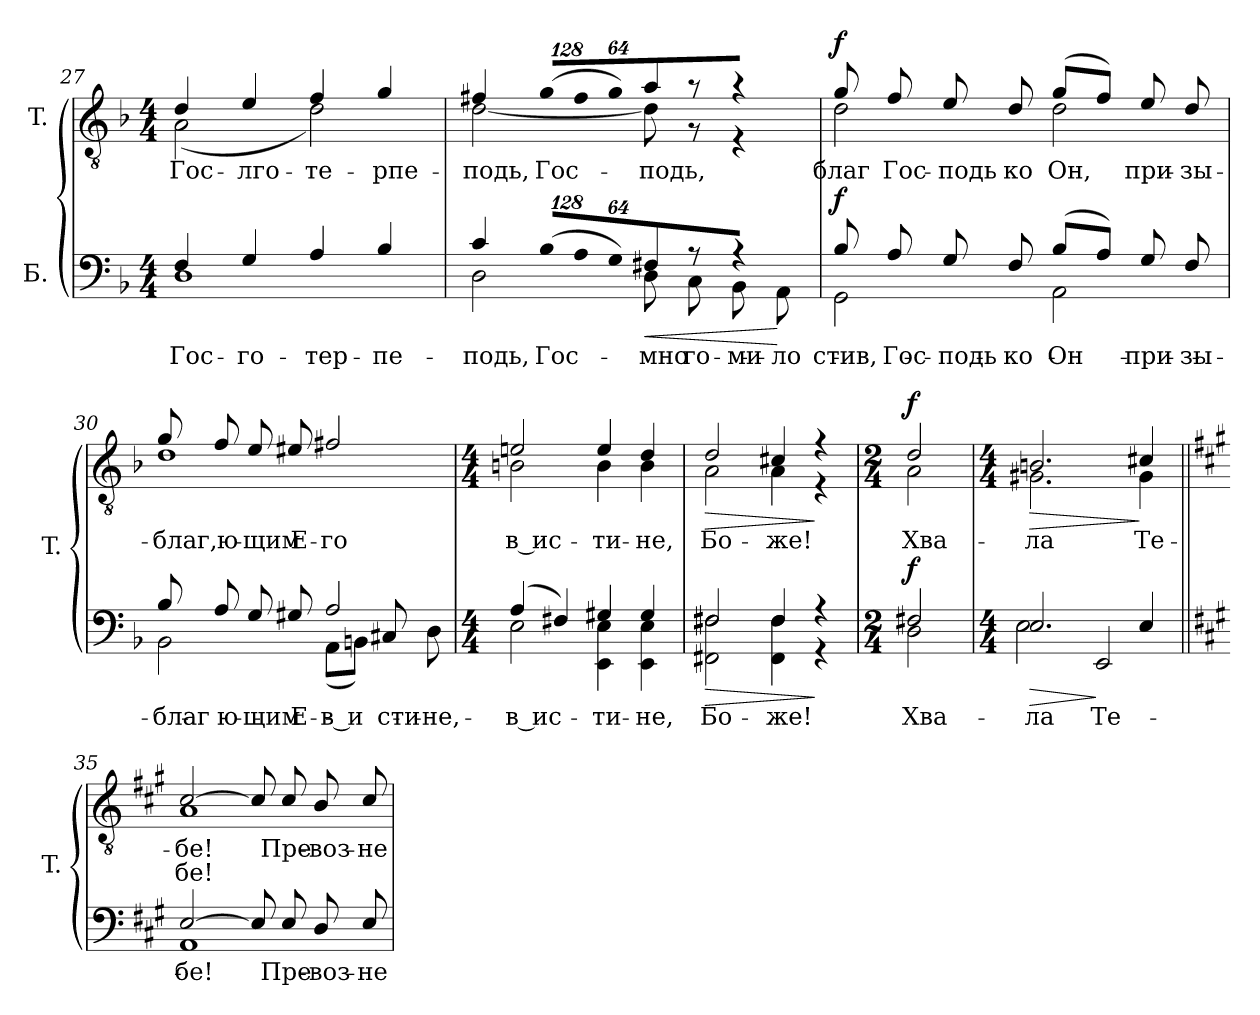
**kern	**text	**dynam	**kern	**text	**text	**dynam
*part2	*part2	*part2	*part1	*part1	*part1	*part1
*staff2	*staff2	*staff2	*staff1	*staff1	*staff1	*staff1
*I"Б.	*	*	*I"T.	*	*	*
*	*	*	*I'T.	*	*	*
!!LO:PB:g=z
*clefF4	*	*	*clefGv2	*	*	*
*	*	*	*ITrd7c12	*	*	*
*k[b-]	*	*	*k[b-]	*	*	*
*d:	*	*	*d:	*	*	*
*M4/4	*	*	*M4/4	*	*	*
=27	=27	=27	=27	=27	=27	=27
!	!LO:LY:a:color=#000000	!	!	!	!	!
*^	*	*	*	*	*	*
!	!	!LO:LY:b:color=#000000	!	!	!	!	!
!	!	!	!	!	!LO:LY:a:color=#000000	!	!
*	*	*	*	*^	*	*	*
!	!	!	!	!	!	!LO:LY:b:color=#000000	!	!
4Fi/	1Di	Гоc-	.	4Di/	(2AAi\	Гоc-	.	.
!	!	!LO:LY:a:color=#000000	!	!	!	!	!	!
!	!	!	!	!	!	!LO:LY:a:color=#000000	!	!
4Gi/	.	го-	.	4Ei/	.	лго-	.	.
!	!	!LO:LY:a:color=#000000	!	!	!	!	!	!
!	!	!	!	!	!	!LO:LY:a:color=#000000	!	!
4Ai/	.	тер-	.	4Fi/	2Di\)	те-	.	.
!	!	!LO:LY:a:color=#000000	!	!	!	!	!	!
!	!	!	!	!	!	!LO:LY:a:color=#000000	!	!
4B-i/	.	пе-	.	4Gi/	.	рпе-	.	.
=28	=28	=28	=28	=28	=28	=28	=28	=28
!	!	!LO:LY:a:color=#000000	!	!	!	!	!	!
!	!	!LO:LY:b:color=#000000	!	!	!	!	!	!
!	!	!	!	!	!	!LO:LY:a:color=#000000	!	!
!	!	!	!	!	!	!LO:LY:b:color=#000000	!	!
4ci/	2Di\	подь,	.	4F#Xi/	[<2Di\	подь,	.	.
*Xbrackettup	*	*	*	*	*	*	*	*
!LO:N:vis=8	!	!	!	!	!	!	!	!
!	!	!LO:LY:a:color=#000000	!	!	!	!	!	!
*	*	*	*	*Xbrackettup	*	*	*	*
!	!	!	!	!LO:N:vis=8	!	!	!	!
!	!	!	!	!	!	!LO:LY:a:color=#000000	!	!
(1024%85B-i/L	.	Гоc-	.	(1024%85Gi/L	.	Гоc-	.	.
!LO:N:vis=8	!	!	!	!LO:N:vis=8	!	!	!	!
1024%85Ai/	.	.	.	1024%85F#i/	.	.	.	.
!LO:N:vis=8	!	!	!	!LO:N:vis=8	!	!	!	!
512%43Gi/J)	.	.	.	512%43Gi/J)	.	.	.	.
!	!	!LO:LY:a:color=#000000	!	!	!	!	!	!
!	!	!LO:LY:b:color=#000000	!LO:HP:b	!	!	!	!	!
!	!	!	!	!	!	!LO:LY:a:color=#000000	!	!
8F#Xi/	8Di\	мно-	<	8Ai/	8Di\]	подь,	.	.
!	!	!LO:LY:b:color=#000000	!	!	!	!	!	!
8r	8Ci\	го-	.	8r	8r	.	.	.
!	!	!LO:LY:b:color=#000000	!	!	!	!	!	!
4r	8BB-i\	ми-	.	4r	4r	.	.	.
!	!	!LO:LY:b:color=#000000	!	!	!	!	!	!
.	8AAi\	ло-	[	.	.	.	.	.
=29	=29	=29	=29	=29	=29	=29	=29	=29
!	!	!LO:LY:a:color=#000000	!	!	!	!	!	!
!	!	!LO:LY:b:color=#000000	!	!	!	!	!	!
!	!	!	!	!	!	!LO:LY:a:color=#000000	!	!
!	!	!	!	!	!	!LO:LY:b:color=#000000	!	!
8B-i/	2GGi\	стив,	f	8Gi/	2Di\	благ	.	f
!	!	!LO:LY:a:color=#000000	!	!	!	!	!	!
!	!	!	!	!	!	!LO:LY:a:color=#000000	!	!
8Ai/	.	Гоc-	.	8Fi/	.	Гоc-	.	.
!	!	!LO:LY:a:color=#000000	!	!	!	!	!	!
!	!	!	!	!	!	!LO:LY:a:color=#000000	!	!
8Gi/	.	подь	.	8Ei/	.	подь	.	.
!	!	!LO:LY:a:color=#000000	!	!	!	!	!	!
!	!	!	!	!	!	!LO:LY:a:color=#000000	!	!
8Fi/	.	ко	.	8Di/	.	ко	.	.
!	!	!LO:LY:a:color=#000000	!	!	!	!	!	!
!	!	!LO:LY:b:color=#000000	!	!	!	!	!	!
!	!	!	!	!	!	!LO:LY:a:color=#000000	!	!
!	!	!	!	!	!	!LO:LY:b:color=#000000	!	!
(8B-i/L	2AAi\	Он	.	(8Gi/L	2Di\	Он,	.	.
8Ai/J)	.	.	.	8Fi/J)	.	.	.	.
!	!	!LO:LY:a:color=#000000	!	!	!	!	!	!
!	!	!	!	!	!	!LO:LY:a:color=#000000	!	!
8Gi/	.	при-	.	8Ei/	.	при-	.	.
!	!	!LO:LY:a:color=#000000	!	!	!	!	!	!
!	!	!	!	!	!	!LO:LY:a:color=#000000	!	!
8Fi/	.	зы-	.	8Di/	.	зы-	.	.
=30	=30	=30	=30	=30	=30	=30	=30	=30
!	!	!LO:LY:a:color=#000000	!	!	!	!	!	!
!	!	!LO:LY:b:color=#000000	!	!	!	!	!	!
!	!	!	!	!	!	!LO:LY:a:color=#000000	!	!
!	!	!	!	!	!	!LO:LY:b:color=#000000	!	!
8B-i/	2BB-i\	благ	.	8Gi/	1Di	благ,	.	.
!	!	!LO:LY:a:color=#000000	!	!	!	!	!	!
!	!	!	!	!	!	!LO:LY:a:color=#000000	!	!
8Ai/	.	ю-	.	8Fi/	.	ю-	.	.
!	!	!LO:LY:a:color=#000000	!	!	!	!	!	!
!	!	!	!	!	!	!LO:LY:a:color=#000000	!	!
8Gi/	.	щим	.	8Ei/	.	щим	.	.
!	!	!LO:LY:a:color=#000000	!	!	!	!	!	!
!	!	!	!	!	!	!LO:LY:a:color=#000000	!	!
8G#Xi/	.	Е-	.	8E#Xi/	.	Е-	.	.
!	!	!LO:LY:a:color=#000000	!	!	!	!	!	!
!	!	!LO:LY:b:color=#000000	!	!	!	!	!	!
!	!	!	!	!	!	!LO:LY:a:color=#000000	!	!
2Ai/	(8AAi\L	в и-	.	2F#Xi/	.	го	.	.
.	8BBni\J)	.	.	.	.	.	.	.
!	!	!LO:LY:b:color=#000000	!	!	!	!	!	!
.	8C#Xi/	сти-	.	.	.	.	.	.
!	!	!LO:LY:b:color=#000000	!	!	!	!	!	!
.	8Di\	не,	.	.	.	.	.	.
!!LO:LB:g=z	!!
=31	=31	=31	=31	=31	=31	=31	=31	=31
*M4/4	*	*	*	*M4/4	*	*	*	*
!	!	!LO:LY:a:color=#000000	!	!	!	!	!	!
!	!	!LO:LY:b:color=#000000	!	!	!	!	!	!
!	!	!	!	!	!	!LO:LY:a:color=#000000	!	!
!	!	!	!	!	!	!LO:LY:b:color=#000000	!	!
(4Ai/	2Ei\	в ис-	.	2Eni/	2BBni\	в ис-	.	.
4F#Xi/)	.	.	.	.	.	.	.	.
!	!	!LO:LY:a:color=#000000	!	!	!	!	!	!
!	!	!LO:LY:b:color=#000000	!	!	!	!	!	!
!	!	!	!	!	!	!LO:LY:a:color=#000000	!	!
!	!	!	!	!	!	!LO:LY:b:color=#000000	!	!
4G#Xi/	4EEi\ 4Ei	ти-	.	4Ei/	4BBi\	ти-	.	.
!	!	!LO:LY:a:color=#000000	!	!	!	!	!	!
!	!	!LO:LY:b:color=#000000	!	!	!	!	!	!
!	!	!	!	!	!	!LO:LY:a:color=#000000	!	!
!	!	!	!	!	!	!LO:LY:b:color=#000000	!	!
4G#i/	4EEi\ 4Ei	не,	.	4Di/	4BBi\	не,	.	.
=32	=32	=32	=32	=32	=32	=32	=32	=32
!	!	!LO:LY:b:color=#000000	!LO:HP:b	!	!	!	!	!
!	!	!	!	!	!	!LO:LY:a:color=#000000	!	!
!	!	!	!	!	!	!LO:LY:b:color=#000000	!	!LO:HP:b
2F#Xi/	2FF#Xi\ 2F#i	Бо-	>	2Di/	2AAi\	Бо-	.	>
!	!	!LO:LY:b:color=#000000	!	!	!	!	!	!
!	!	!	!	!	!	!LO:LY:a:color=#000000	!	!
!	!	!	!	!	!	!LO:LY:b:color=#000000	!	!
4F#i/	4FF#i\ 4F#i	же!	.	4C#Xi/	4AAi\	же!	.	.
4r	4r	.	]	4r	4r	.	.	]
=33	=33	=33	=33	=33	=33	=33	=33	=33
*M2/4	*	*	*	*M2/4	*	*	*	*
!	!	!LO:LY:b:color=#000000	!	!	!	!	!	!
!	!	!	!	!	!	!LO:LY:a:color=#000000	!	!
!	!	!	!	!	!	!LO:LY:b:color=#000000	!	!
2F#Xi/	2Di\	Хва-	f	2Di/	2AAi\	Хва-	.	f
=34	=34	=34	=34	=34	=34	=34	=34	=34
*M4/4	*	*	*	*M4/4	*	*	*	*
!	!	!LO:LY:b:color=#000000	!LO:HP:b	!	!	!	!	!
!	!	!	!	!	!	!LO:LY:a:color=#000000	!	!
!	!	!	!	!	!	!LO:LY:b:color=#000000	!	!LO:HP:b
2.Ei/	2Ei\	ла	>	2.BBni/	2.GG#Xi\	ла	.	>
!	!	!LO:LY:b:color=#000000	!	!	!	!	!	!
.	2EEi/	Те-	]	.	.	.	.	.
!	!	!	!	!	!	!LO:LY:a:color=#000000	!	!
!	!	!	!	!	!	!LO:LY:b:color=#000000	!	!
4Ei/	.	.	.	4C#Xi/	4GG#i\	Те-	.	]
=35||	=35||	=35||	=35||	=35||	=35||	=35||	=35||	=35||
*k[f#c#g#]	*	*	*	*k[f#c#g#]	*	*	*	*
*A:	*	*	*	*A:	*	*	*	*
!	!	!LO:LY:b:color=#000000	!	!	!	!	!	!
!	!	!	!	!	!	!LO:LY:a:color=#000000	!LO:LY:b:color=#000000	!
[>2Ei/	1AAi	бе!	.	[>2C#i/	1AAi	бе!	бе!	.
8Ei/]	.	.	.	8C#i/]	.	.	.	.
!	!	!LO:LY:a:color=#000000	!	!	!	!	!	!
!	!	!	!	!	!	!LO:LY:a:color=#000000	!	!
8Ei/	.	Пре-	.	8C#i/	.	Пре-	.	.
!	!	!LO:LY:a:color=#000000	!	!	!	!	!	!
!	!	!	!	!	!	!LO:LY:a:color=#000000	!	!
8Di/	.	воз-	.	8BBi/	.	воз-	.	.
!	!	!LO:LY:a:color=#000000	!	!	!	!	!	!
!	!	!	!	!	!	!LO:LY:a:color=#000000	!	!
8Ei/	.	не-	.	8C#i/	.	не-	.	.
*v	*v	*	*	*	*	*	*	*
*	*	*	*v	*v	*	*	*
=	=	=	=	=	=	=
*-	*-	*-	*-	*-	*-	*-
